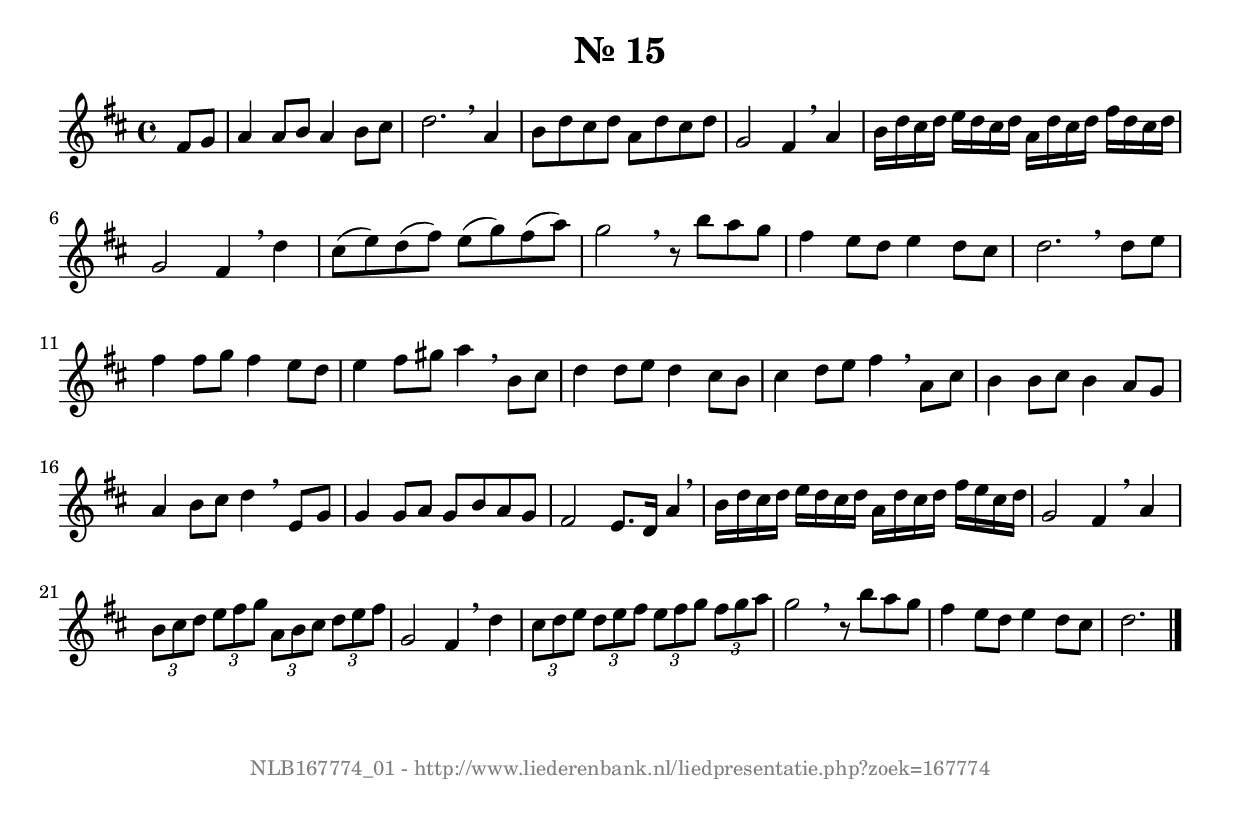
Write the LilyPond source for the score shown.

%
% produced by wce2krn 1.64 (7 June 2014)
%
\version"2.16"
#(append! paper-alist '(("long" . (cons (* 210 mm) (* 2000 mm)))))
#(set-default-paper-size "long")
sb = {\breathe}
mBreak = {\breathe }
bBreak = {\breathe }
x = {\once\override NoteHead #'style = #'cross }
gl=\glissando
itime={\override Staff.TimeSignature #'stencil = ##f }
ficta = {\once\set suggestAccidentals = ##t}
fine = {\once\override Score.RehearsalMark #'self-alignment-X = #1 \mark \markup {\italic{Fine}}}
dc = {\once\override Score.RehearsalMark #'self-alignment-X = #1 \mark \markup {\italic{D.C.}}}
dcf = {\once\override Score.RehearsalMark #'self-alignment-X = #1 \mark \markup {\italic{D.C. al Fine}}}
dcc = {\once\override Score.RehearsalMark #'self-alignment-X = #1 \mark \markup {\italic{D.C. al Coda}}}
ds = {\once\override Score.RehearsalMark #'self-alignment-X = #1 \mark \markup {\italic{D.S.}}}
dsf = {\once\override Score.RehearsalMark #'self-alignment-X = #1 \mark \markup {\italic{D.S. al Fine}}}
dsc = {\once\override Score.RehearsalMark #'self-alignment-X = #1 \mark \markup {\italic{D.S. al Coda}}}
pv = {\set Score.repeatCommands = #'((volta "1"))}
sv = {\set Score.repeatCommands = #'((volta "2"))}
tv = {\set Score.repeatCommands = #'((volta "3"))}
qv = {\set Score.repeatCommands = #'((volta "4"))}
xv = {\set Score.repeatCommands = #'((volta #f))}
\header{ tagline = ""
title = "Nr. 15"
}
\score {{
\key d \major
\relative g'
{
\set melismaBusyProperties = #'()
\partial 32*8
\time 4/4
\tempo 4=120
\override Score.MetronomeMark #'transparent = ##t
\override Score.RehearsalMark #'break-visibility = #(vector #t #t #f)
fis8 g a4 a8 b a4 b8 cis d2. \sb a4 b8 d cis d a d cis d g,2 fis4 \sb a b16 d cis d e d cis d a d cis d fis d cis d g,2 fis4 \mBreak
d'4 cis8( e) d( fis) e( g) fis( a) g2 \sb r8 b a g fis4 e8 d e4 d8 cis d2. \bar ":|:" \bBreak
d8 e fis4 fis8 g fis4 e8 d e4 fis8 gis a4 \sb b,8 cis d4 d8 e d4 cis8 b cis4 d8 e fis4 \mBreak
a,8 cis b4 b8 cis b4 a8 g a4 b8 cis d4 \sb e,8 g g4 g8 a g b a g fis2 e8. d16 a'4 \mBreak \bar "|"
b16 d cis d e d cis d a d cis d fis e cis d g,2 fis4 \sb a \times 2/3 { b8 cis d } \times 2/3 { e fis g } \times 2/3 { a, b cis } \times 2/3 { d e fis } g,2 fis4 \mBreak
d'4 \times 2/3 { cis8 d e } \times 2/3 { d e fis } \times 2/3 { e fis g } \times 2/3 { fis g a } g2 \sb r8 b a g fis4 e8 d e4 d8 cis d2. \bar "|."
 }}
 \midi { }
 \layout {
            indent = 0.0\cm
}
}
\markup { \vspace #0 } \markup { \with-color #grey \fill-line { \center-column { \smaller "NLB167774_01 - http://www.liederenbank.nl/liedpresentatie.php?zoek=167774" } } }
